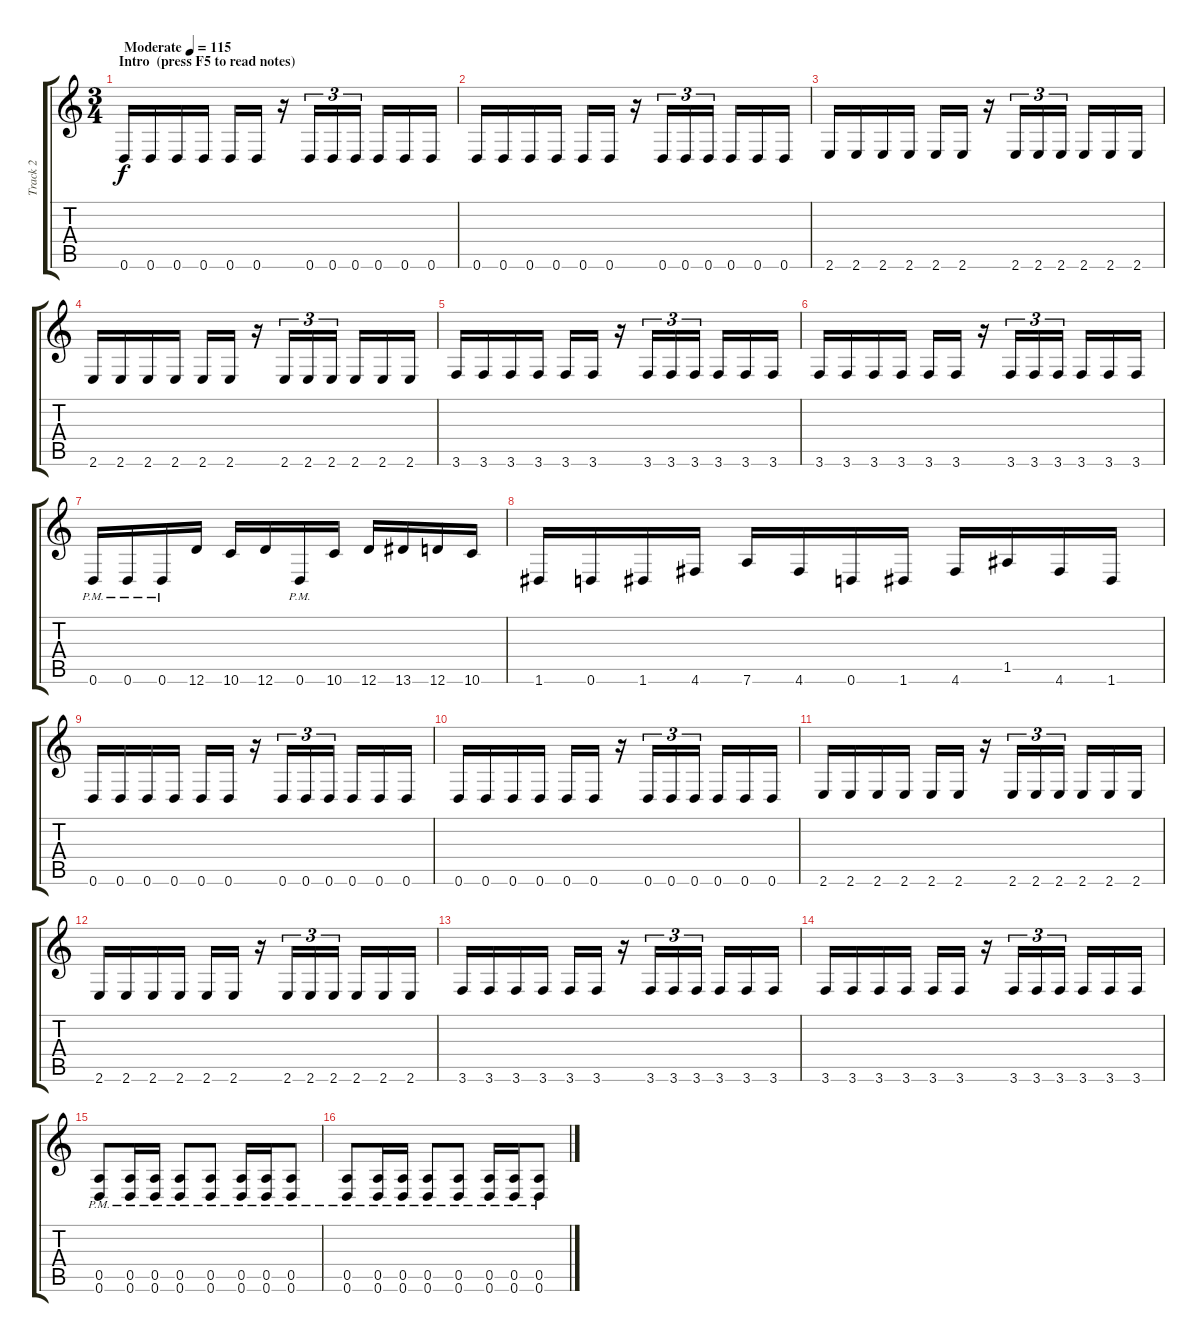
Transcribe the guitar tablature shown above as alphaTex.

\track ("Track 2" "Track 2") {instrument overdrivenguitar}
\staff {score tabs}
\tuning (E4 B3 G3 D3 A2 D2) {hide}
\ts (3 4)
\section ("" "Intro  (press F5 to read notes)")
\tempo (115 "Moderate")
\clef g2
\ks c
0.6.16{dy f instrument overdrivenguitar} 0.6.16 0.6.16 0.6.16 0.6.16 0.6.16 r.16 0.6.16{tu (3 2)} 0.6.16{tu (3 2)} 0.6.16{tu (3 2) beam splitsecondary} 0.6.16 0.6.16 0.6.16 |
0.6.16 0.6.16 0.6.16 0.6.16 0.6.16 0.6.16 r.16 0.6.16{tu (3 2)} 0.6.16{tu (3 2)} 0.6.16{tu (3 2) beam splitsecondary} 0.6.16 0.6.16 0.6.16 |
2.6.16 2.6.16 2.6.16 2.6.16 2.6.16 2.6.16 r.16 2.6.16{tu (3 2)} 2.6.16{tu (3 2)} 2.6.16{tu (3 2) beam splitsecondary} 2.6.16 2.6.16 2.6.16 |
2.6.16 2.6.16 2.6.16 2.6.16 2.6.16 2.6.16 r.16 2.6.16{tu (3 2)} 2.6.16{tu (3 2)} 2.6.16{tu (3 2) beam splitsecondary} 2.6.16 2.6.16 2.6.16 |
3.6.16 3.6.16 3.6.16 3.6.16 3.6.16 3.6.16 r.16 3.6.16{tu (3 2)} 3.6.16{tu (3 2)} 3.6.16{tu (3 2) beam splitsecondary} 3.6.16 3.6.16 3.6.16 |
3.6.16 3.6.16 3.6.16 3.6.16 3.6.16 3.6.16 r.16 3.6.16{tu (3 2)} 3.6.16{tu (3 2)} 3.6.16{tu (3 2) beam splitsecondary} 3.6.16 3.6.16 3.6.16 |
0.6{pm}.16 0.6{pm}.16 0.6{pm}.16 12.6.16 10.6.16 12.6.16 0.6{pm}.16 10.6.16 12.6.16 13.6.16 12.6.16 10.6.16 |
1.6.16 0.6.16 1.6.16 4.6.16 7.6.16 4.6.16 0.6.16 1.6.16 4.6.16 1.5.16 4.6.16 1.6.16 |
0.6.16 0.6.16 0.6.16 0.6.16 0.6.16 0.6.16 r.16 0.6.16{tu (3 2)} 0.6.16{tu (3 2)} 0.6.16{tu (3 2) beam splitsecondary} 0.6.16 0.6.16 0.6.16 |
0.6.16 0.6.16 0.6.16 0.6.16 0.6.16 0.6.16 r.16 0.6.16{tu (3 2)} 0.6.16{tu (3 2)} 0.6.16{tu (3 2) beam splitsecondary} 0.6.16 0.6.16 0.6.16 |
2.6.16 2.6.16 2.6.16 2.6.16 2.6.16 2.6.16 r.16 2.6.16{tu (3 2)} 2.6.16{tu (3 2)} 2.6.16{tu (3 2) beam splitsecondary} 2.6.16 2.6.16 2.6.16 |
2.6.16 2.6.16 2.6.16 2.6.16 2.6.16 2.6.16 r.16 2.6.16{tu (3 2)} 2.6.16{tu (3 2)} 2.6.16{tu (3 2) beam splitsecondary} 2.6.16 2.6.16 2.6.16 |
3.6.16 3.6.16 3.6.16 3.6.16 3.6.16 3.6.16 r.16 3.6.16{tu (3 2)} 3.6.16{tu (3 2)} 3.6.16{tu (3 2) beam splitsecondary} 3.6.16 3.6.16 3.6.16 |
3.6.16 3.6.16 3.6.16 3.6.16 3.6.16 3.6.16 r.16 3.6.16{tu (3 2)} 3.6.16{tu (3 2)} 3.6.16{tu (3 2) beam splitsecondary} 3.6.16 3.6.16 3.6.16 |
(0.5{pm} 0.6{pm}).8 (0.5{pm} 0.6{pm}).16 (0.5{pm} 0.6{pm}).16 (0.5{pm} 0.6{pm}).8 (0.5{pm} 0.6{pm}).8 (0.5{pm} 0.6{pm}).16 (0.5{pm} 0.6{pm}).16 (0.5{pm} 0.6{pm}).8 |
(0.5{pm} 0.6{pm}).8 (0.5{pm} 0.6{pm}).16 (0.5{pm} 0.6{pm}).16 (0.5{pm} 0.6{pm}).8 (0.5{pm} 0.6{pm}).8 (0.5{pm} 0.6{pm}).16 (0.5{pm} 0.6{pm}).16 (0.5{pm} 0.6{pm}).8
